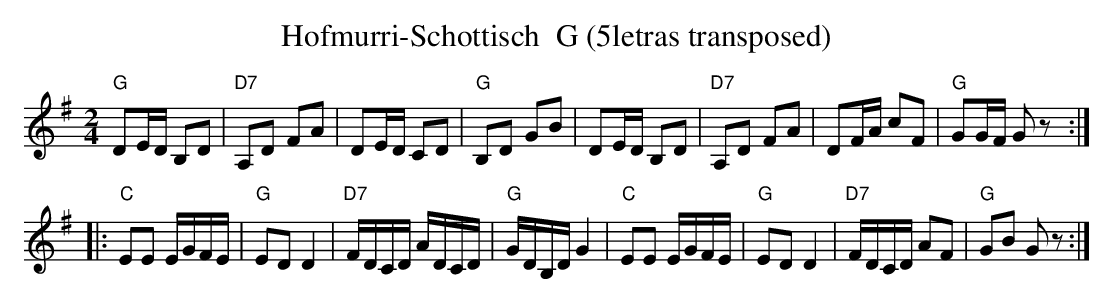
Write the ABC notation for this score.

X:1
T:Hofmurri-Schottisch  G (5letras transposed)
M:2/4
L:1/16
K:G transpose=3 %%MIDI gchordon
"G"D2ED B,2D2 | "D7"A,2D2 F2A2 | D2ED C2D2 | "G"B,2D2 G2B2 | D2ED B,2D2 | "D7"A,2D2 F2A2 | D2FA c2F2 | "G"G2GF G2z2 :|
|: "C"E2E2 EGFE | "G"E2D2D4 | "D7"FDCD ADCD | "G"GDB,DG4 | "C"E2E2 EGFE | "G"E2D2D4 | "D7"FDCD A2F2 | "G"G2B2 G2z2 :|
